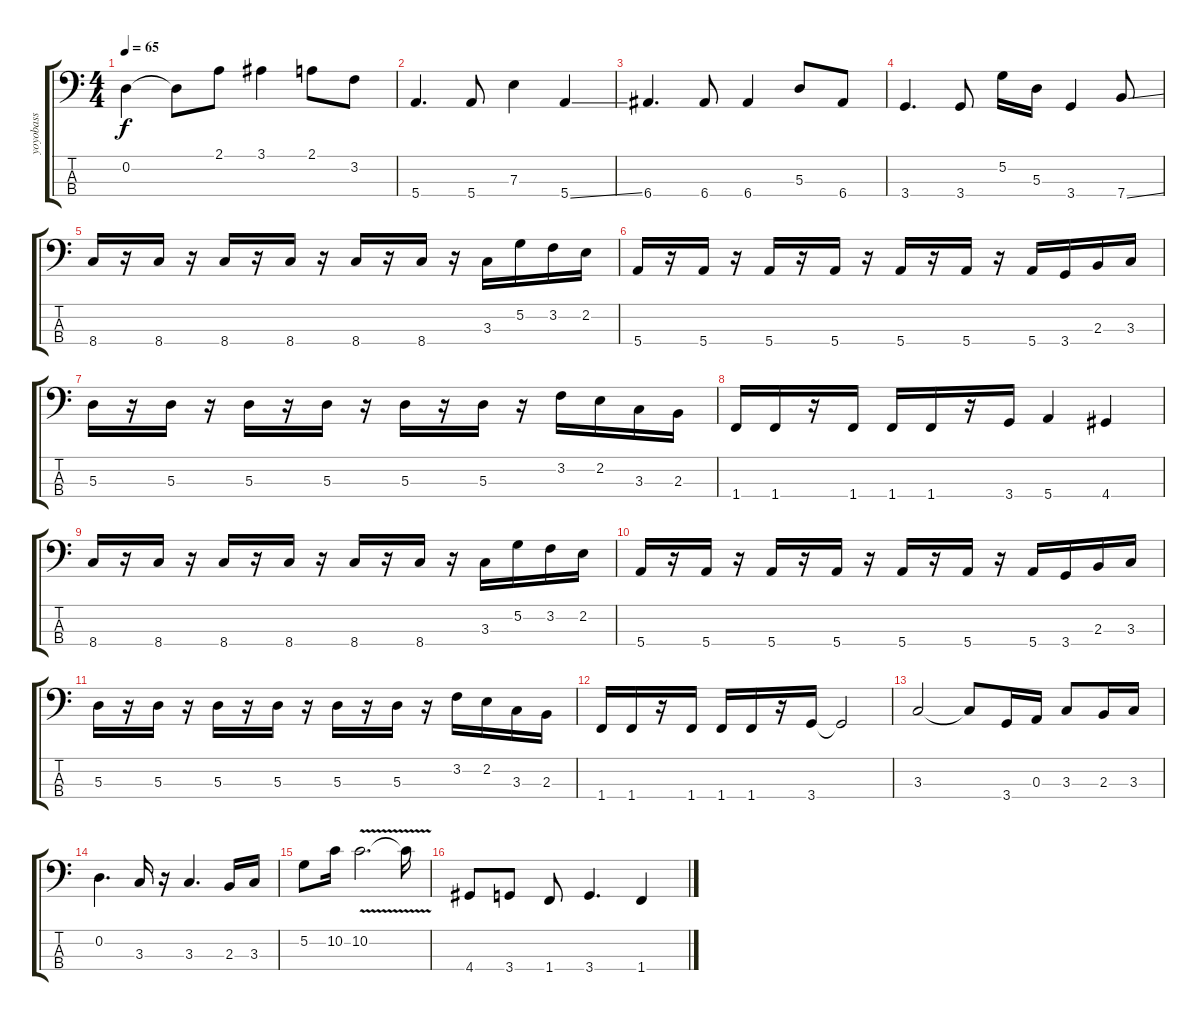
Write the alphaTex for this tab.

\track ("yoyobass" "yoyobass") {instrument electricbassfinger}
\staff {score tabs}
\tuning (G2 D2 A1 E1) {hide}
\ts (4 4)
\tempo 65
\clef f4
\ks c
0.2.4{dy f} 0.2{t}.8 2.1.8 3.1.4 2.1.8 3.2.8 |
5.4.4{d} 5.4.8 7.3.4 5.4{ss}.4 |
6.4.4{d} 6.4.8 6.4.4 5.3.8 6.4.8 |
3.4.4{d} 3.4.8 5.2.16 5.3.16 3.4.4 7.4{ss}.8 |
8.4.16 r.16 8.4.16 r.16 8.4.16 r.16 8.4.16 r.16 8.4.16 r.16 8.4.16 r.16 3.3.16 5.2.16 3.2.16 2.2.16 |
5.4.16 r.16 5.4.16 r.16 5.4.16 r.16 5.4.16 r.16 5.4.16 r.16 5.4.16 r.16 5.4.16 3.4.16 2.3.16 3.3.16 |
5.3.16 r.16 5.3.16 r.16 5.3.16 r.16 5.3.16 r.16 5.3.16 r.16 5.3.16 r.16 3.2.16 2.2.16 3.3.16 2.3.16 |
1.4.16 1.4.16 r.16 1.4.16 1.4.16 1.4.16 r.16 3.4.16 5.4.4 4.4.4 |
8.4.16 r.16 8.4.16 r.16 8.4.16 r.16 8.4.16 r.16 8.4.16 r.16 8.4.16 r.16 3.3.16 5.2.16 3.2.16 2.2.16 |
5.4.16 r.16 5.4.16 r.16 5.4.16 r.16 5.4.16 r.16 5.4.16 r.16 5.4.16 r.16 5.4.16 3.4.16 2.3.16 3.3.16 |
5.3.16 r.16 5.3.16 r.16 5.3.16 r.16 5.3.16 r.16 5.3.16 r.16 5.3.16 r.16 3.2.16 2.2.16 3.3.16 2.3.16 |
1.4.16 1.4.16 r.16 1.4.16 1.4.16 1.4.16 r.16 3.4.16 3.4{t}.2 |
3.3.2 3.3{t}.8 3.4.16 0.3.16 3.3.8 2.3.16 3.3.16 |
0.2.4{d} 3.3.16 r.16 3.3.4{d} 2.3.16 3.3.16 |
5.2.8 10.2.16 10.2{v}.2{d} 10.2{t}.16 |
4.4.8 3.4.8 1.4.8 3.4.4{d} 1.4.4
